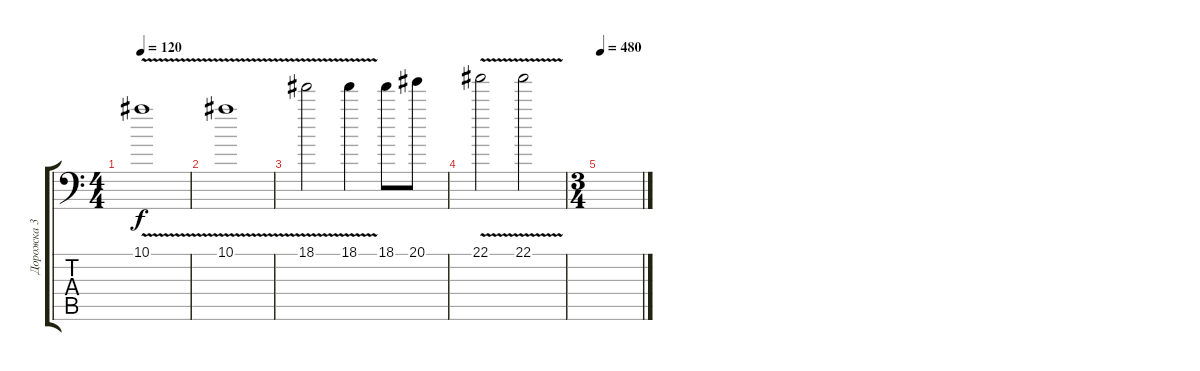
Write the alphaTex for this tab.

\track ("Дорожка 3" "Дорожка 3") {instrument distortionguitar}
\staff {score tabs}
\tuning (C4 G3 Eb3 Bb2 F2 Bb1) {hide}
\ts (4 4)
\tempo 120
\clef f4
\ks c
10.1{v}.1{dy f} |
10.1{v}.1 |
18.1{v}.2 18.1{v}.4 18.1.8 20.1.8 |
22.1{v}.2 22.1{v}.2 |
\ts (3 4)
\tempo 480
